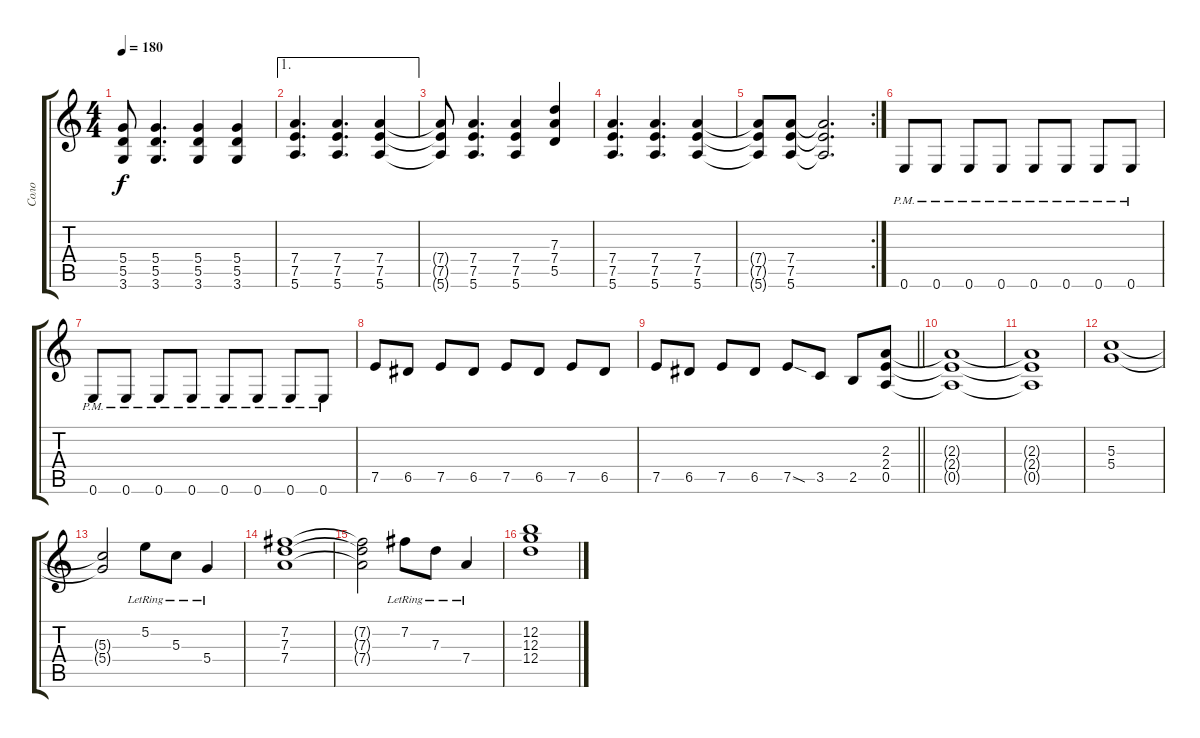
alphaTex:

\track ("Соло" "Соло") {instrument distortionguitar}
\staff {score tabs}
\tuning (E4 B3 G3 D3 A2 E2) {hide}
\ts (4 4)
\tempo 180
\clef g2
\ks c
(5.4{t} 5.5{t} 3.6{t}).8{dy f} (5.4 5.5 3.6).4{d} (5.4 5.5 3.6).4 (5.4 5.5 3.6).4 |
\ae 1
(7.4 7.5 5.6).4{d} (7.4 7.5 5.6).4{d} (7.4 7.5 5.6).4 |
(7.4{t} 7.5{t} 5.6{t}).8 (7.4 7.5 5.6).4{d} (7.4 7.5 5.6).4 (7.3 7.4 5.5).4 |
(7.4 7.5 5.6).4{d} (7.4 7.5 5.6).4{d} (7.4 7.5 5.6).4 |
\rc 2
(7.4{t} 7.5{t} 5.6{t}).8 (7.4 7.5 5.6).8 (7.4{t} 7.5{t} 5.6{t}).2{d} |
0.6{pm}.8 0.6{pm}.8 0.6{pm}.8 0.6{pm}.8 0.6{pm}.8 0.6{pm}.8 0.6{pm}.8 0.6{pm}.8 |
0.6{pm}.8 0.6{pm}.8 0.6{pm}.8 0.6{pm}.8 0.6{pm}.8 0.6{pm}.8 0.6{pm}.8 0.6{pm}.8 |
7.5.8 6.5.8 7.5.8 6.5.8 7.5.8 6.5.8 7.5.8 6.5.8 |
\barLineRight lightlight
7.5.8 6.5.8 7.5.8 6.5.8 7.5{sod}.8 3.5.8 2.5.8 (2.3 2.4 0.5).8 |
(2.3{t} 2.4{t} 0.5{t}).1 |
(2.3{t} 2.4{t} 0.5{t}).1 |
(5.3 5.4).1 |
(5.3{t} 5.4{t}).2 5.2{lr}.8 5.3{lr}.8 5.4{lr}.4 |
(7.2 7.3 7.4).1 |
(7.2{t} 7.3{t} 7.4{t}).2 7.2{lr}.8 7.3{lr}.8 7.4{lr}.4 |
(12.2 12.3 12.4).1
